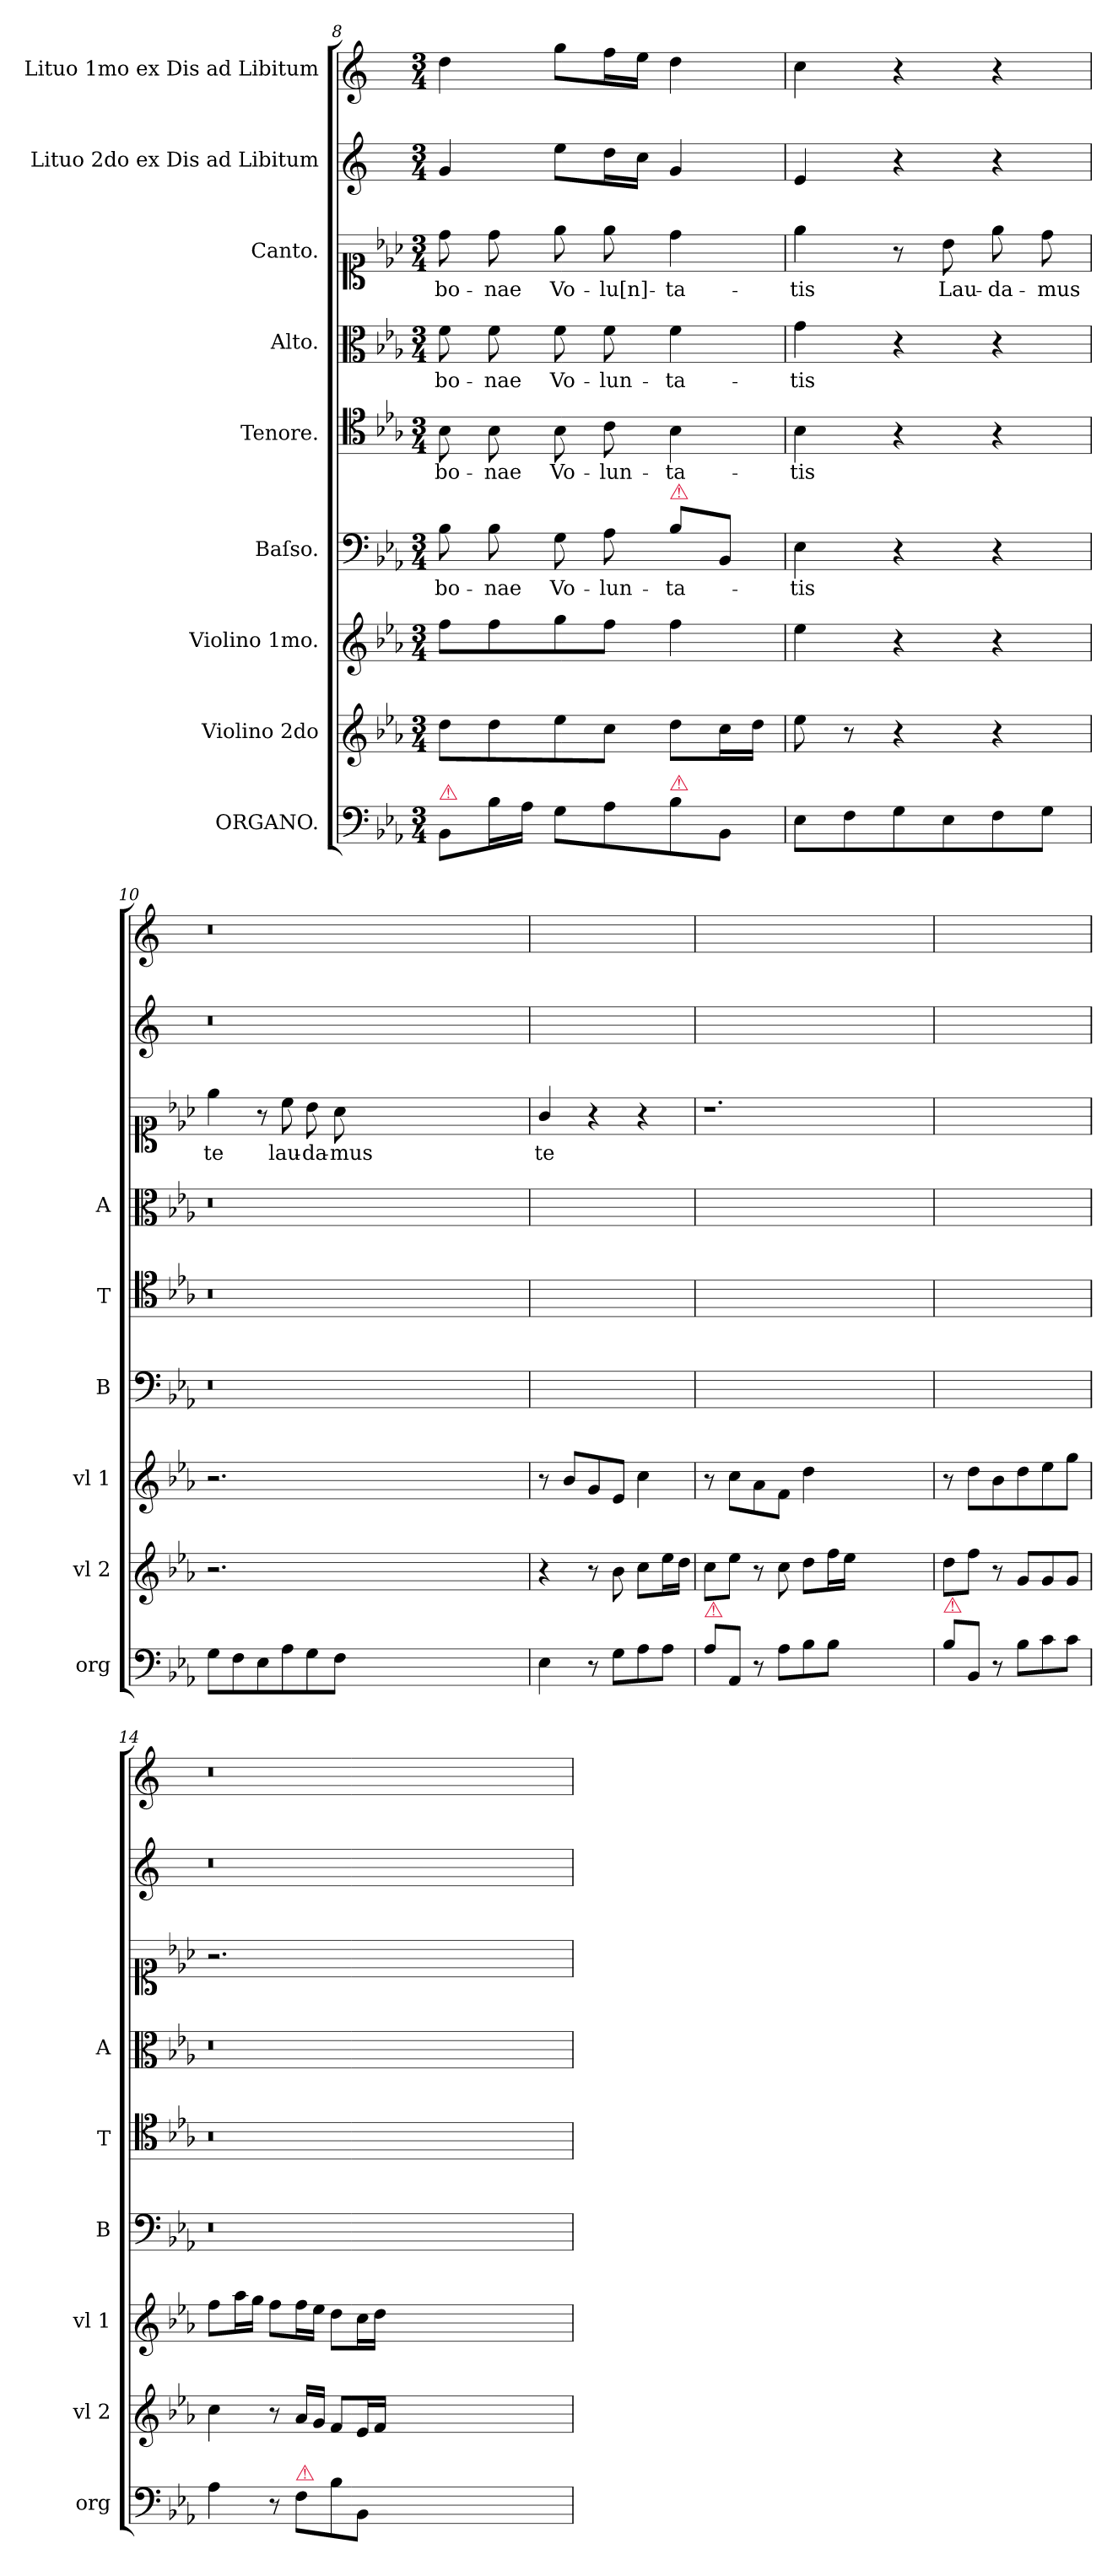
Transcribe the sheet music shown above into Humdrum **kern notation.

**kern	**kern	**kern	**kern	**text	**kern	**text	**kern	**text	**kern	**text	**kern	**kern
*part9	*part8	*part7	*part6	*part6	*part5	*part5	*part4	*part4	*part3	*part3	*part2	*part1
*staff9	*staff8	*staff7	*staff6	*staff6	*staff5	*staff5	*staff4	*staff4	*staff3	*staff3	*staff2	*staff1
*I"ORGANO.	*I"Violino 2do	*I"Violino 1mo.	*I"Baſso.	*	*I"Tenore.	*	*I"Alto.	*	*I"Canto.	*	*I"Lituo 2do ex Dis ad Libitum	*I"Lituo 1mo ex Dis ad Libitum
*I'org	*I'vl 2	*I'vl 1	*I'B	*	*I'T	*	*I'A	*	*	*	*	*
*clefF4	*clefG2	*clefG2	*clefF4	*	*clefC4	*	*clefC3	*	*clefC1	*	*clefG2	*clefG2
*	*	*	*	*	*	*	*	*	*	*	*ITrd5c9	*ITrd5c9
*k[b-e-a-]	*k[b-e-a-]	*k[b-e-a-]	*k[b-e-a-]	*	*k[b-e-a-]	*	*k[b-e-a-]	*	*k[b-e-a-]	*	*k[b-e-a-]	*k[b-e-a-]
*M3/4	*M3/4	*M3/4	*M3/4	*	*M3/4	*	*M3/4	*	*M3/4	*	*M3/4	*M3/4
=8	=8	=8	=8	=8	=8	=8	=8	=8	=8	=8	=8	=8
!LO:TX:a:color=crimson:t=⚠	!	!	!	!	!	!	!	!	!	!	!	!
8BB-/L	8dd\L	8ff\L	8B-\	bo-	8B-\	bo-	8f\	bo-	8dd\	bo-	4B-/	4f\
16B-\L	8dd\	8ff\	8B-\	-nae	8B-\	-nae	8f\	-nae	8dd\	-nae	.	.
16A-\JJ	.	.	.	.	.	.	.	.	.	.	.	.
8G\L	8ee-\	8gg\	8G\	Vo-	8B-\	Vo-	8f\	Vo-	8ee-\	Vo-	8g\L	8b-\L
8A-\	8cc\J	8ff\J	8A-\	-lun-	8c\	-lun-	8f\	-lun-	8ee-\	-lu[n]-	16f\L	16a-\L
.	.	.	.	.	.	.	.	.	.	.	16e-\JJ	16g\JJ
!	!	!	!LO:TX:a:color=crimson:t=⚠	!	!	!	!	!	!	!	!	!
!LO:TX:a:color=crimson:t=⚠	!	!	!	!	!	!	!	!	!	!	!	!
8B-\	8dd\L	4ff\	8B-\L	-ta-	4B-\	-ta-	4f\	-ta-	4dd\	-ta-	4B-/	4f\
8BB-/J	16cc\L	.	8BB-/J	.	.	.	.	.	.	.	.	.
.	16dd\JJ	.	.	.	.	.	.	.	.	.	.	.
=9	=9	=9	=9	=9	=9	=9	=9	=9	=9	=9	=9	=9
8E-\L	8ee-\	4ee-\	4E-\	-tis	4B-\	-tis	4g\	-tis	4ee-\	-tis	4G/	4e-\
8F\	8r	.	.	.	.	.	.	.	.	.	.	.
8G\	4r	4r	4r	.	4r	.	4r	.	8r	.	4r	4r
8E-\	.	.	.	.	.	.	.	.	8b-\	Lau-	.	.
8F\	4r	4r	4r	.	4r	.	4r	.	8ee-\	-da-	4r	4r
8G\J	.	.	.	.	.	.	.	.	8dd\	-mus	.	.
=10	=10	=10	=10	=10	=10	=10	=10	=10	=10	=10	=10	=10
8G\L	2.r	2.r	0.r	.	0.r	.	0.r	.	4ee-\	te	0.r	0.r
8F\	.	.	.	.	.	.	.	.	.	.	.	.
8E-\	.	.	.	.	.	.	.	.	8r	.	.	.
8A-\	.	.	.	.	.	.	.	.	8cc\	lau-	.	.
8G\	.	.	.	.	.	.	.	.	8b-\	-da-	.	.
8F\J	.	.	.	.	.	.	.	.	8a-\	-mus	.	.
0ryy	0ryy	0ryy	.	.	.	.	.	.	0ryy	.	.	.
4ryy	4ryy	4ryy	.	.	.	.	.	.	4ryy	.	.	.
=11	=11	=11	=11	=11	=11	=11	=11	=11	=11	=11	=11	=11
4E-\	4r	8r	2.ryy	.	2.ryy	.	2.ryy	.	4g/	te	2.ryy	2.ryy
.	.	8b-/L	.	.	.	.	.	.	.	.	.	.
8r	8r	8g/	.	.	.	.	.	.	4r	.	.	.
8G\L	8b-\	8e-/J	.	.	.	.	.	.	.	.	.	.
8A-\	8cc\L	4cc\	.	.	.	.	.	.	4r	.	.	.
8A-\J	16ee-\L	.	.	.	.	.	.	.	.	.	.	.
.	16dd\JJ	.	.	.	.	.	.	.	.	.	.	.
=12	=12	=12	=12	=12	=12	=12	=12	=12	=12	=12	=12	=12
!LO:TX:a:color=crimson:t=⚠	!	!	!	!	!	!	!	!	!	!	!	!
8A-\L	8cc\L	8r	1.ryy	.	1.ryy	.	1.ryy	.	1.r	.	1.ryy	1.ryy
8AA-/J	8ee-\J	8cc\L	.	.	.	.	.	.	.	.	.	.
8r	8r	8a-\	.	.	.	.	.	.	.	.	.	.
8A-\L	8cc\	8f\J	.	.	.	.	.	.	.	.	.	.
8B-\	8dd\L	4dd\	.	.	.	.	.	.	.	.	.	.
8B-\J	16ff\L	.	.	.	.	.	.	.	.	.	.	.
.	16ee-\JJ	.	.	.	.	.	.	.	.	.	.	.
2.ryy	2.ryy	2.ryy	.	.	.	.	.	.	.	.	.	.
=13	=13	=13	=13	=13	=13	=13	=13	=13	=13	=13	=13	=13
!LO:TX:a:color=crimson:t=⚠	!	!	!	!	!	!	!	!	!	!	!	!
8B-\L	8dd\L	8r	2.ryy	.	2.ryy	.	2.ryy	.	2.ryy	.	2.ryy	2.ryy
8BB-/J	8ff\J	8dd\L	.	.	.	.	.	.	.	.	.	.
8r	8r	8b-\	.	.	.	.	.	.	.	.	.	.
8B-\L	8g/L	8dd\	.	.	.	.	.	.	.	.	.	.
8c\	8g/	8ee-\	.	.	.	.	.	.	.	.	.	.
8c\J	8g/J	8gg\J	.	.	.	.	.	.	.	.	.	.
=14	=14	=14	=14	=14	=14	=14	=14	=14	=14	=14	=14	=14
4A-\	4cc\	8ff\L	0.r	.	0.r	.	0.r	.	2.r	.	0.r	0.r
.	.	16aa-\L	.	.	.	.	.	.	.	.	.	.
.	.	16gg\JJ	.	.	.	.	.	.	.	.	.	.
8r	8r	8ff\L	.	.	.	.	.	.	.	.	.	.
!LO:TX:a:color=crimson:t=⚠	!	!	!	!	!	!	!	!	!	!	!	!
8F\L	16a-/LL	16ff\L	.	.	.	.	.	.	.	.	.	.
.	16g/JJ	16ee-\JJ	.	.	.	.	.	.	.	.	.	.
8B-\	8f/L	8dd\L	.	.	.	.	.	.	.	.	.	.
8BB-/J	16e-/L	16cc\L	.	.	.	.	.	.	.	.	.	.
.	16f/JJ	16dd\JJ	.	.	.	.	.	.	.	.	.	.
0ryy	0ryy	0ryy	.	.	.	.	.	.	0ryy	.	.	.
4ryy	4ryy	4ryy	.	.	.	.	.	.	4ryy	.	.	.
=	=	=	=	=	=	=	=	=	=	=	=	=
*-	*-	*-	*-	*-	*-	*-	*-	*-	*-	*-	*-	*-
